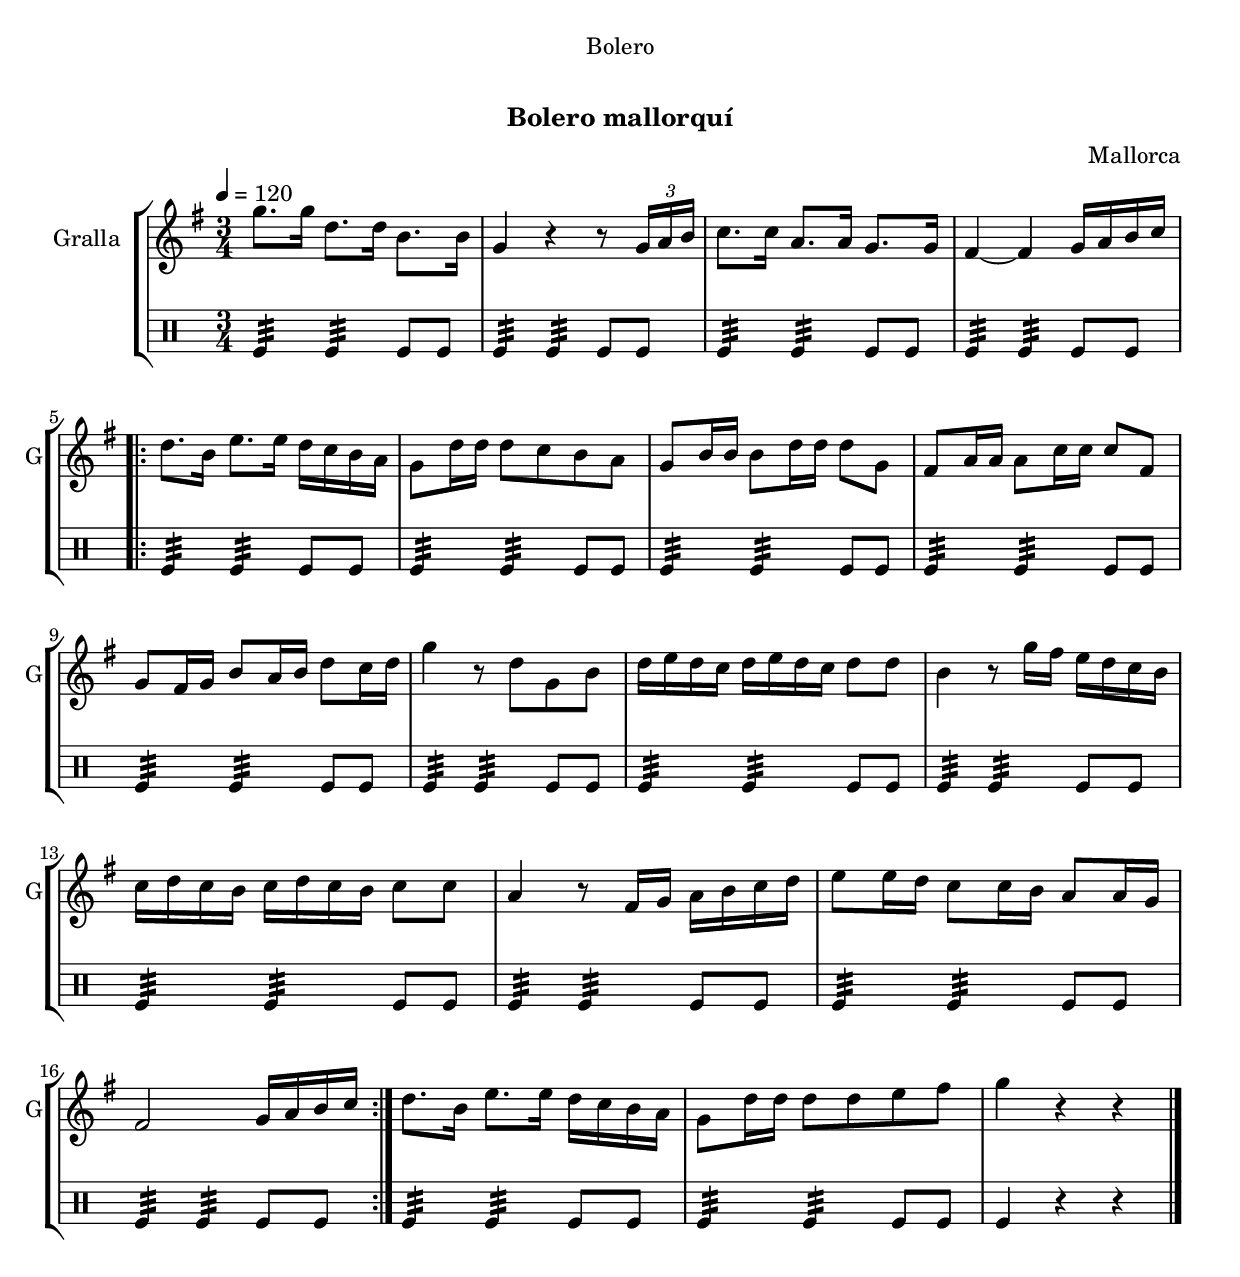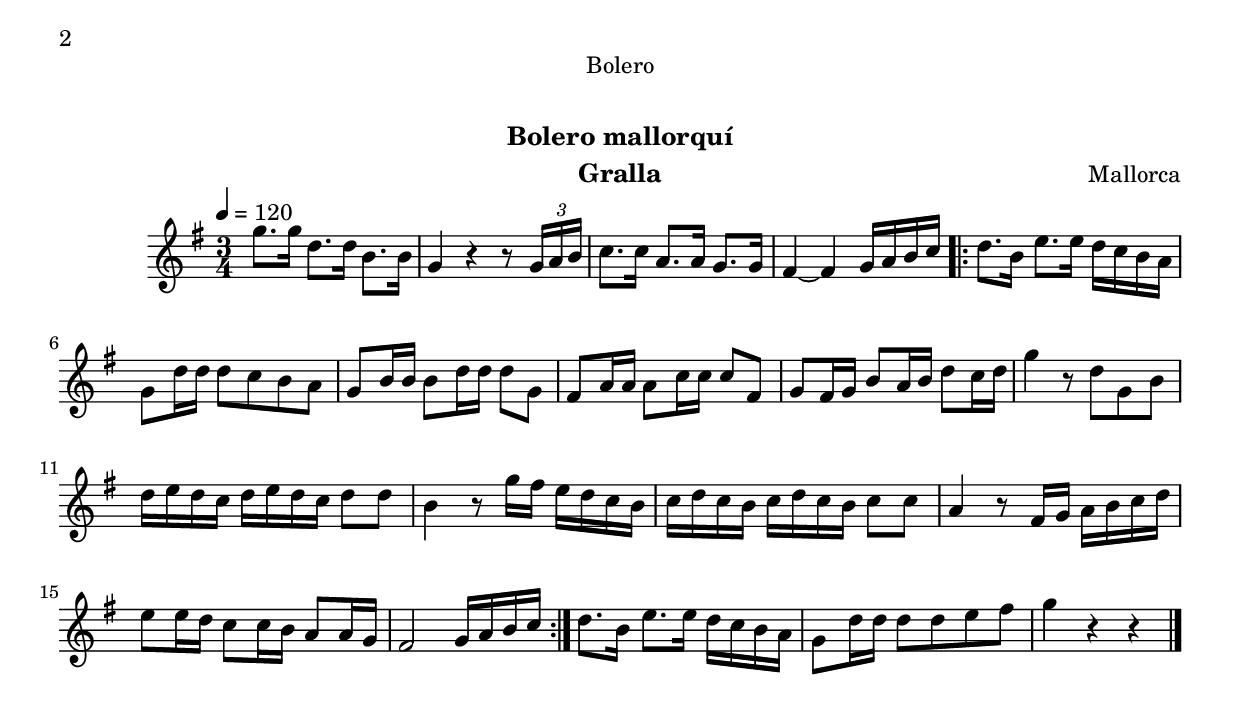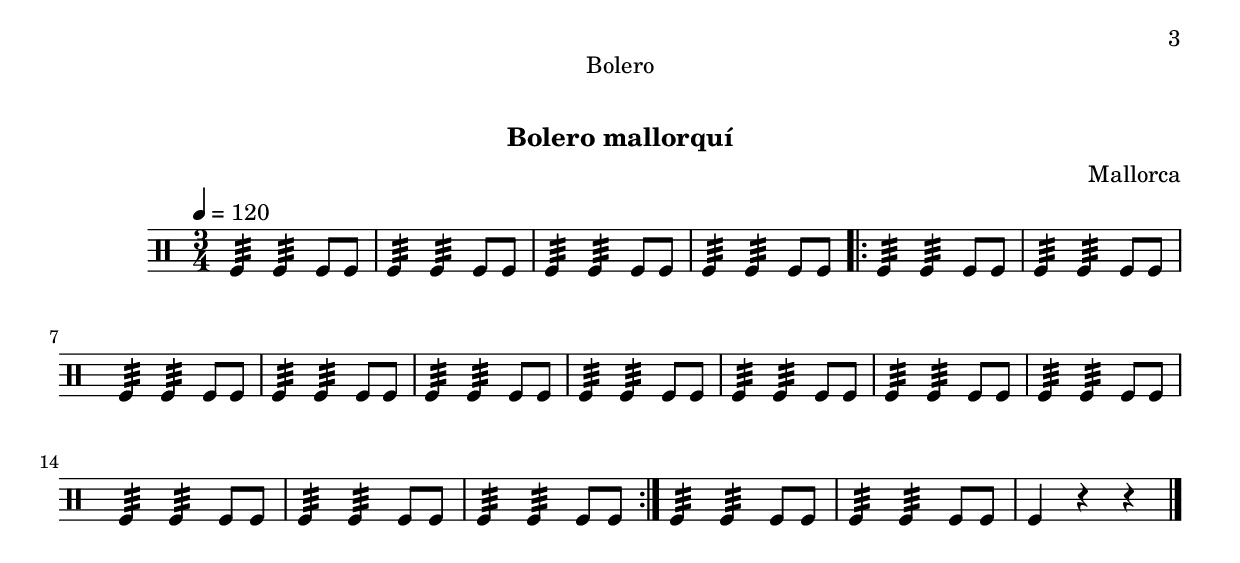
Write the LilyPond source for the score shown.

\version "2.22.1"

\header {
  dedication="Bolero"
  title="         "
  subtitle="Bolero mallorquí"
  subsubtitle=""
  poet=""
  meter=""
  piece=""
  composer="Mallorca"
  arranger=""
  opus=""
  instrument=""
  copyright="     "
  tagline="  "
}

liniaroAa =
\relative g''
{
  \tempo 4=120
  \clef treble
  \key g \major
  \time 3/4
  g8. g16 d8. d16 b8. b16  |
  g4 r r8 \times 2/3 { g16 a b }  |
  c8. c16 a8. a16 g8. g16  |
  fis4 ~ fis g16 a b c  |
  %05
  \repeat volta 2 { d8. b16 e8. e16 d c b a  |
  g8 d'16 d d8 c b a  |
  g8 b16 b b8 d16 d d8 g,  |
  fis8 a16 a a8 c16 c c8 fis,  |
  g8 fis16 g b8 a16 b d8 c16 d  |
  %10
  g4 r8 d g, b  |
  d16 e d c d e d c d8 d  |
  b4 r8 g'16 fis e d c b  |
  c16 d c b c d c b c8 c  |
  a4 r8 fis16 g a b c d  |
  %15
  e8 e16 d c8 c16 b a8 a16 g  |
  fis2 g16 a b c  | }
  d8. b16 e8. e16 d c b a  |
  g8 d'16 d d8 d e fis  |
  g4 r r  \bar "|."
}

liniaroAb =
\drummode
{
  \tempo 4=120
  \time 3/4
  tomfl4:32 tomfl:32 tomfl8 tomfl  |
  tomfl4:32 tomfl:32 tomfl8 tomfl  |
  tomfl4:32 tomfl:32 tomfl8 tomfl  |
  tomfl4:32 tomfl:32 tomfl8 tomfl  |
  %05
  \repeat volta 2 { tomfl4:32 tomfl:32 tomfl8 tomfl  |
  tomfl4:32 tomfl:32 tomfl8 tomfl  |
  tomfl4:32 tomfl:32 tomfl8 tomfl  |
  tomfl4:32 tomfl:32 tomfl8 tomfl  |
  tomfl4:32 tomfl:32 tomfl8 tomfl  |
  %10
  tomfl4:32 tomfl:32 tomfl8 tomfl  |
  tomfl4:32 tomfl:32 tomfl8 tomfl  |
  tomfl4:32 tomfl:32 tomfl8 tomfl  |
  tomfl4:32 tomfl:32 tomfl8 tomfl  |
  tomfl4:32 tomfl:32 tomfl8 tomfl  |
  %15
  tomfl4:32 tomfl:32 tomfl8 tomfl  |
  tomfl4:32 tomfl:32 tomfl8 tomfl  | }
  tomfl4:32 tomfl:32 tomfl8 tomfl  |
  tomfl4:32 tomfl:32 tomfl8 tomfl  |
  tomfl4 r r  \bar "|."
}

\bookpart {
  \score {
    \new StaffGroup {
      \override Score.RehearsalMark #'self-alignment-X = #LEFT
      <<
        \new Staff \with {instrumentName = #"Gralla" shortInstrumentName = #"G"} \liniaroAa
        \new DrumStaff \with {instrumentName = #"" shortInstrumentName = #" "} \liniaroAb
      >>
    }
    \layout {}
  }
  \score { \unfoldRepeats
    \new StaffGroup {
      \override Score.RehearsalMark #'self-alignment-X = #LEFT
      <<
        \new Staff \with {instrumentName = #"Gralla" shortInstrumentName = #"G"} \liniaroAa
        \new DrumStaff \with {instrumentName = #"" shortInstrumentName = #" "} \liniaroAb
      >>
    }
    \midi {}
  }
}

\bookpart {
  \header {instrument="Gralla"}
  \score {
    \new StaffGroup {
      \override Score.RehearsalMark #'self-alignment-X = #LEFT
      <<
        \new Staff \liniaroAa
      >>
    }
    \layout {}
  }
  \score { \unfoldRepeats
    \new StaffGroup {
      \override Score.RehearsalMark #'self-alignment-X = #LEFT
      <<
        \new Staff \liniaroAa
      >>
    }
    \midi {}
  }
}

\bookpart {
  \header {instrument=""}
  \score {
    \new StaffGroup {
      \override Score.RehearsalMark #'self-alignment-X = #LEFT
      <<
        \new DrumStaff \liniaroAb
      >>
    }
    \layout {}
  }
  \score { \unfoldRepeats
    \new StaffGroup {
      \override Score.RehearsalMark #'self-alignment-X = #LEFT
      <<
        \new DrumStaff \liniaroAb
      >>
    }
    \midi {}
  }
}

